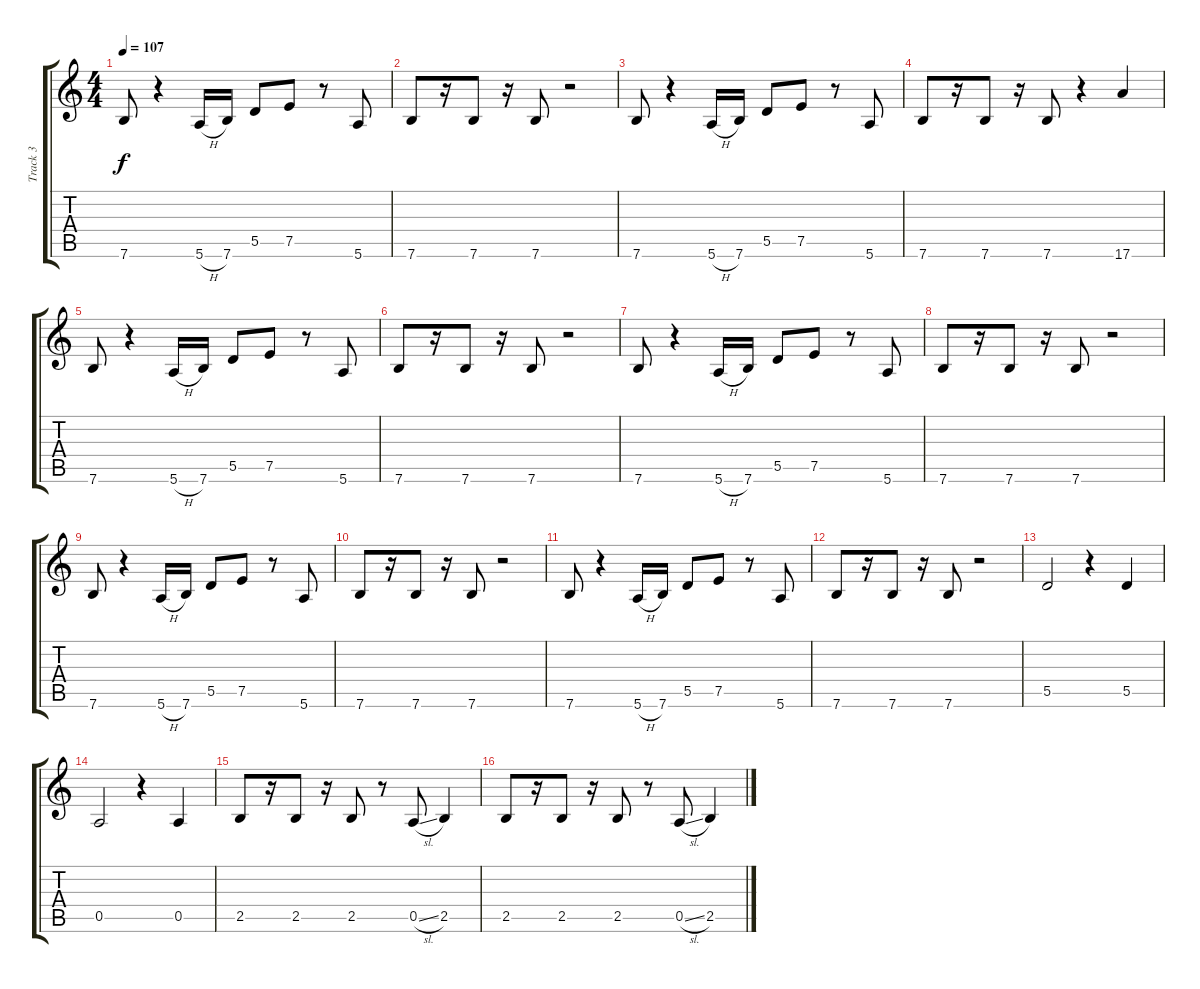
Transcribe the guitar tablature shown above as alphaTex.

\track ("Track 3" "Track 3") {instrument electricbassfinger}
\staff {score tabs}
\tuning (E4 B3 G3 D3 A2 E2) {hide}
\ts (4 4)
\tempo 107
\clef g2
\ks c
7.6.8{dy f} r.4 5.6{h}.16 7.6.16 5.5.8 7.5.8 r.8 5.6.8 |
7.6.8 r.16 7.6.8 r.16 7.6.8 r.2 |
7.6.8 r.4 5.6{h}.16 7.6.16 5.5.8 7.5.8 r.8 5.6.8 |
7.6.8 r.16 7.6.8 r.16 7.6.8 r.4 17.6.4 |
7.6.8 r.4 5.6{h}.16 7.6.16 5.5.8 7.5.8 r.8 5.6.8 |
7.6.8 r.16 7.6.8 r.16 7.6.8 r.2 |
7.6.8 r.4 5.6{h}.16 7.6.16 5.5.8 7.5.8 r.8 5.6.8 |
7.6.8 r.16 7.6.8 r.16 7.6.8 r.2 |
7.6.8 r.4 5.6{h}.16 7.6.16 5.5.8 7.5.8 r.8 5.6.8 |
7.6.8 r.16 7.6.8 r.16 7.6.8 r.2 |
7.6.8 r.4 5.6{h}.16 7.6.16 5.5.8 7.5.8 r.8 5.6.8 |
7.6.8 r.16 7.6.8 r.16 7.6.8 r.2 |
5.5.2 r.4 5.5.4 |
0.5.2 r.4 0.5.4 |
2.5.8 r.16 2.5.8 r.16 2.5.8 r.8 0.5{sl}.8 2.5.4 |
2.5.8 r.16 2.5.8 r.16 2.5.8 r.8 0.5{sl}.8 2.5.4
